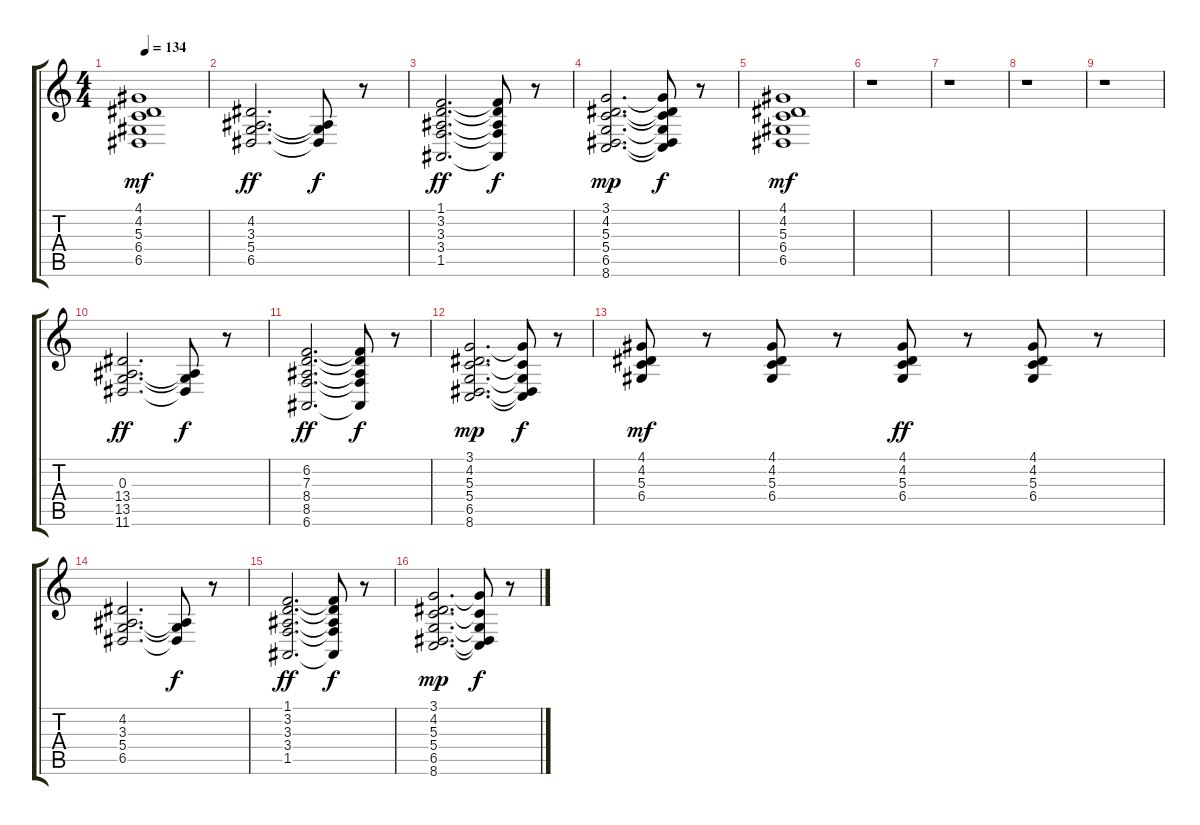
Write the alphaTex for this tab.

\track "" {instrument electricgrandpiano}
\staff {score tabs}
\tuning (E4 B3 G3 D3 A2 E2) {hide}
\ts (4 4)
\tempo 134
\clef g2
\ks c
(4.1 4.2 5.3 6.4 6.5).1{dy mf} |
(4.2 3.3 5.4 6.5).2{d dy ff} (3.3{t} 5.4{t} 6.5{t}).8{dy f} r.8 |
(1.1 3.2 3.3 3.4 1.5).2{d dy ff} (1.1{t} 3.2{t} 3.3{t} 3.4{t} 1.5{t}).8{dy f} r.8 |
(3.1 4.2 5.3 5.4 6.5 8.6).2{d dy mp} (3.1{t} 4.2{t} 5.3{t} 5.4{t} 6.5{t} 8.6{t}).8{dy f} r.8 |
(4.1 4.2 5.3 6.4 6.5).1{dy mf} |
r.1 |
r.1 |
r.1 |
r.1 |
(0.3 13.4 13.5 11.6).2{d dy ff} (0.3{t} 13.5{t} 11.6{t}).8{dy f} r.8 |
(6.2 7.3 8.4 8.5 6.6).2{d dy ff} (6.2{t} 7.3{t} 8.4{t} 8.5{t} 6.6{t}).8{dy f} r.8 |
(3.1 4.2 5.3 5.4 6.5 8.6).2{d dy mp} (3.1{t} 5.3{t} 5.4{t} 6.5{t} 8.6{t}).8{dy f} r.8 |
(4.1 4.2 5.3 6.4).8{dy mf} r.8 (4.1 4.2 5.3 6.4).8 r.8 (4.1 4.2 5.3 6.4).8{dy ff} r.8 (4.1 4.2 5.3 6.4).8 r.8 |
(4.2 3.3 5.4 6.5).2{d} (3.3{t} 5.4{t} 6.5{t}).8{dy f} r.8 |
(1.1 3.2 3.3 3.4 1.5).2{d dy ff} (1.1{t} 3.2{t} 3.3{t} 3.4{t} 1.5{t}).8{dy f} r.8 |
(3.1 4.2 5.3 5.4 6.5 8.6).2{d dy mp} (3.1{t} 5.3{t} 5.4{t} 6.5{t} 8.6{t}).8{dy f} r.8
